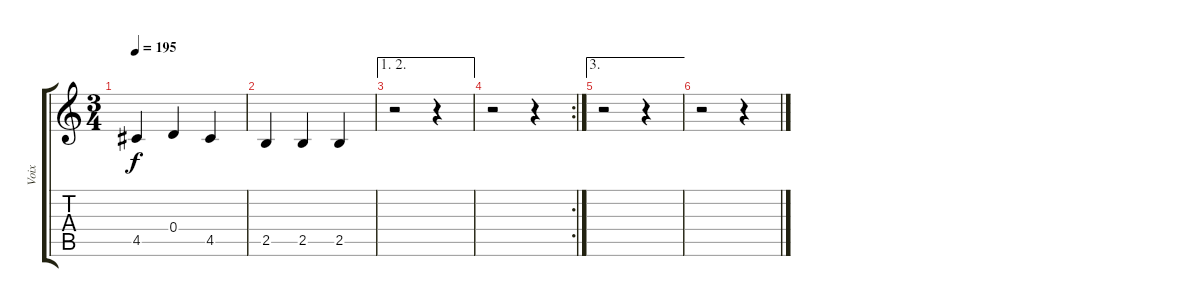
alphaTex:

\track ("Voix" "Voix") {instrument acousticguitarnylon}
\staff {score tabs}
\tuning (E4 B3 G3 D3 A2 E2) {hide}
\ts (3 4)
\tempo 195
\clef g2
\ks c
4.5{t}.4{dy f} 0.4.4 4.5.4 |
2.5.4 2.5.4 2.5.4 |
\ae (1 2)
r.2 r.4 |
\rc 2
r.2 r.4 |
\ae 3
r.2 r.4 |
r.2 r.4
